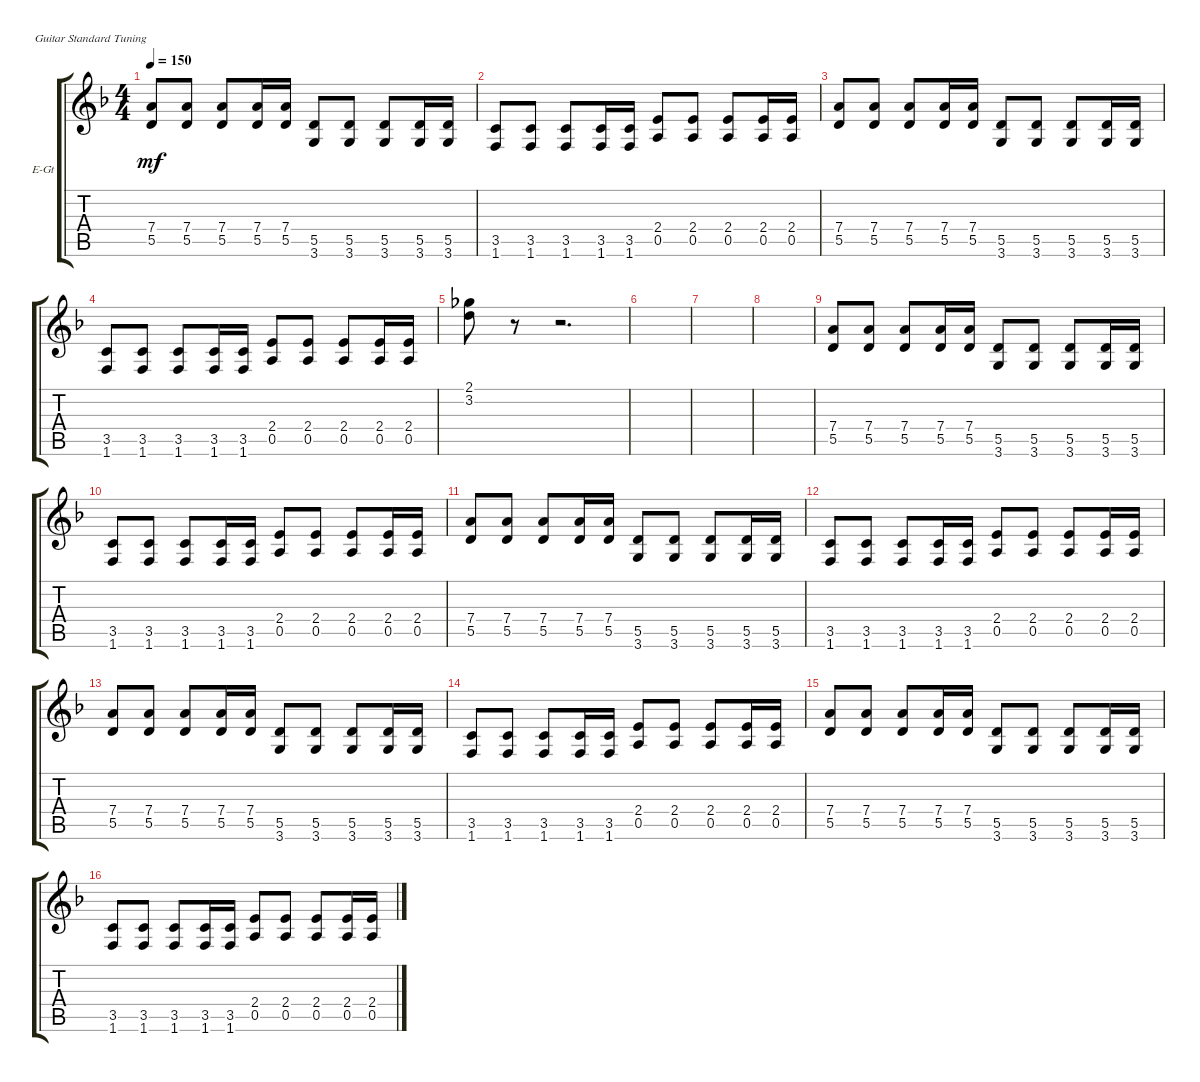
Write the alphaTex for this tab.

\defaultSystemsLayout 4
\bracketExtendMode groupsimilarinstruments
\firstSystemTrackNameOrientation horizontal
\otherSystemsTrackNameOrientation horizontal
\track ("Третяк - Гитара" "E-Gt") {instrument overdrivenguitar}
\staff {score tabs}
\tuning (E4 B3 G3 D3 A2 E2)
\ts (4 4)
\tempo 150
\clef g2
\ks f
(5.5 7.4).8{dy mf} (5.5 7.4).8 (5.5 7.4).8 (5.5 7.4).16 (5.5 7.4).16 (3.6 5.5).8 (5.5 3.6).8 (5.5 3.6).8 (5.5 3.6).16 (5.5 3.6).16 |
(1.6 3.5).8 (1.6 3.5).8 (3.5 1.6).8 (3.5 1.6).16 (1.6 3.5).16 (0.5 2.4).8 (2.4 0.5).8 (2.4 0.5).8 (0.5 2.4).16 (2.4 0.5).16 |
(5.5 7.4).8 (5.5 7.4).8 (5.5 7.4).8 (5.5 7.4).16 (5.5 7.4).16 (3.6 5.5).8 (5.5 3.6).8 (5.5 3.6).8 (5.5 3.6).16 (5.5 3.6).16 |
(1.6 3.5).8 (1.6 3.5).8 (3.5 1.6).8 (3.5 1.6).16 (1.6 3.5).16 (0.5 2.4).8 (2.4 0.5).8 (2.4 0.5).8 (0.5 2.4).16 (2.4 0.5).16 |
(2.1 3.2).8 r.8 r.2{d} |
|
|
|
(5.5 7.4).8 (5.5 7.4).8 (5.5 7.4).8 (5.5 7.4).16 (5.5 7.4).16 (3.6 5.5).8 (5.5 3.6).8 (5.5 3.6).8 (5.5 3.6).16 (5.5 3.6).16 |
(1.6 3.5).8 (1.6 3.5).8 (3.5 1.6).8 (3.5 1.6).16 (1.6 3.5).16 (0.5 2.4).8 (2.4 0.5).8 (2.4 0.5).8 (0.5 2.4).16 (2.4 0.5).16 |
(5.5 7.4).8 (5.5 7.4).8 (5.5 7.4).8 (5.5 7.4).16 (5.5 7.4).16 (3.6 5.5).8 (5.5 3.6).8 (5.5 3.6).8 (5.5 3.6).16 (5.5 3.6).16 |
(1.6 3.5).8 (1.6 3.5).8 (3.5 1.6).8 (3.5 1.6).16 (1.6 3.5).16 (0.5 2.4).8 (2.4 0.5).8 (2.4 0.5).8 (0.5 2.4).16 (2.4 0.5).16 |
(5.5 7.4).8 (5.5 7.4).8 (5.5 7.4).8 (5.5 7.4).16 (5.5 7.4).16 (3.6 5.5).8 (5.5 3.6).8 (5.5 3.6).8 (5.5 3.6).16 (5.5 3.6).16 |
(1.6 3.5).8 (1.6 3.5).8 (3.5 1.6).8 (3.5 1.6).16 (1.6 3.5).16 (0.5 2.4).8 (2.4 0.5).8 (2.4 0.5).8 (0.5 2.4).16 (2.4 0.5).16 |
(5.5 7.4).8 (5.5 7.4).8 (5.5 7.4).8 (5.5 7.4).16 (5.5 7.4).16 (3.6 5.5).8 (5.5 3.6).8 (5.5 3.6).8 (5.5 3.6).16 (5.5 3.6).16 |
(1.6 3.5).8 (1.6 3.5).8 (3.5 1.6).8 (3.5 1.6).16 (1.6 3.5).16 (0.5 2.4).8 (2.4 0.5).8 (2.4 0.5).8 (0.5 2.4).16 (2.4 0.5).16
